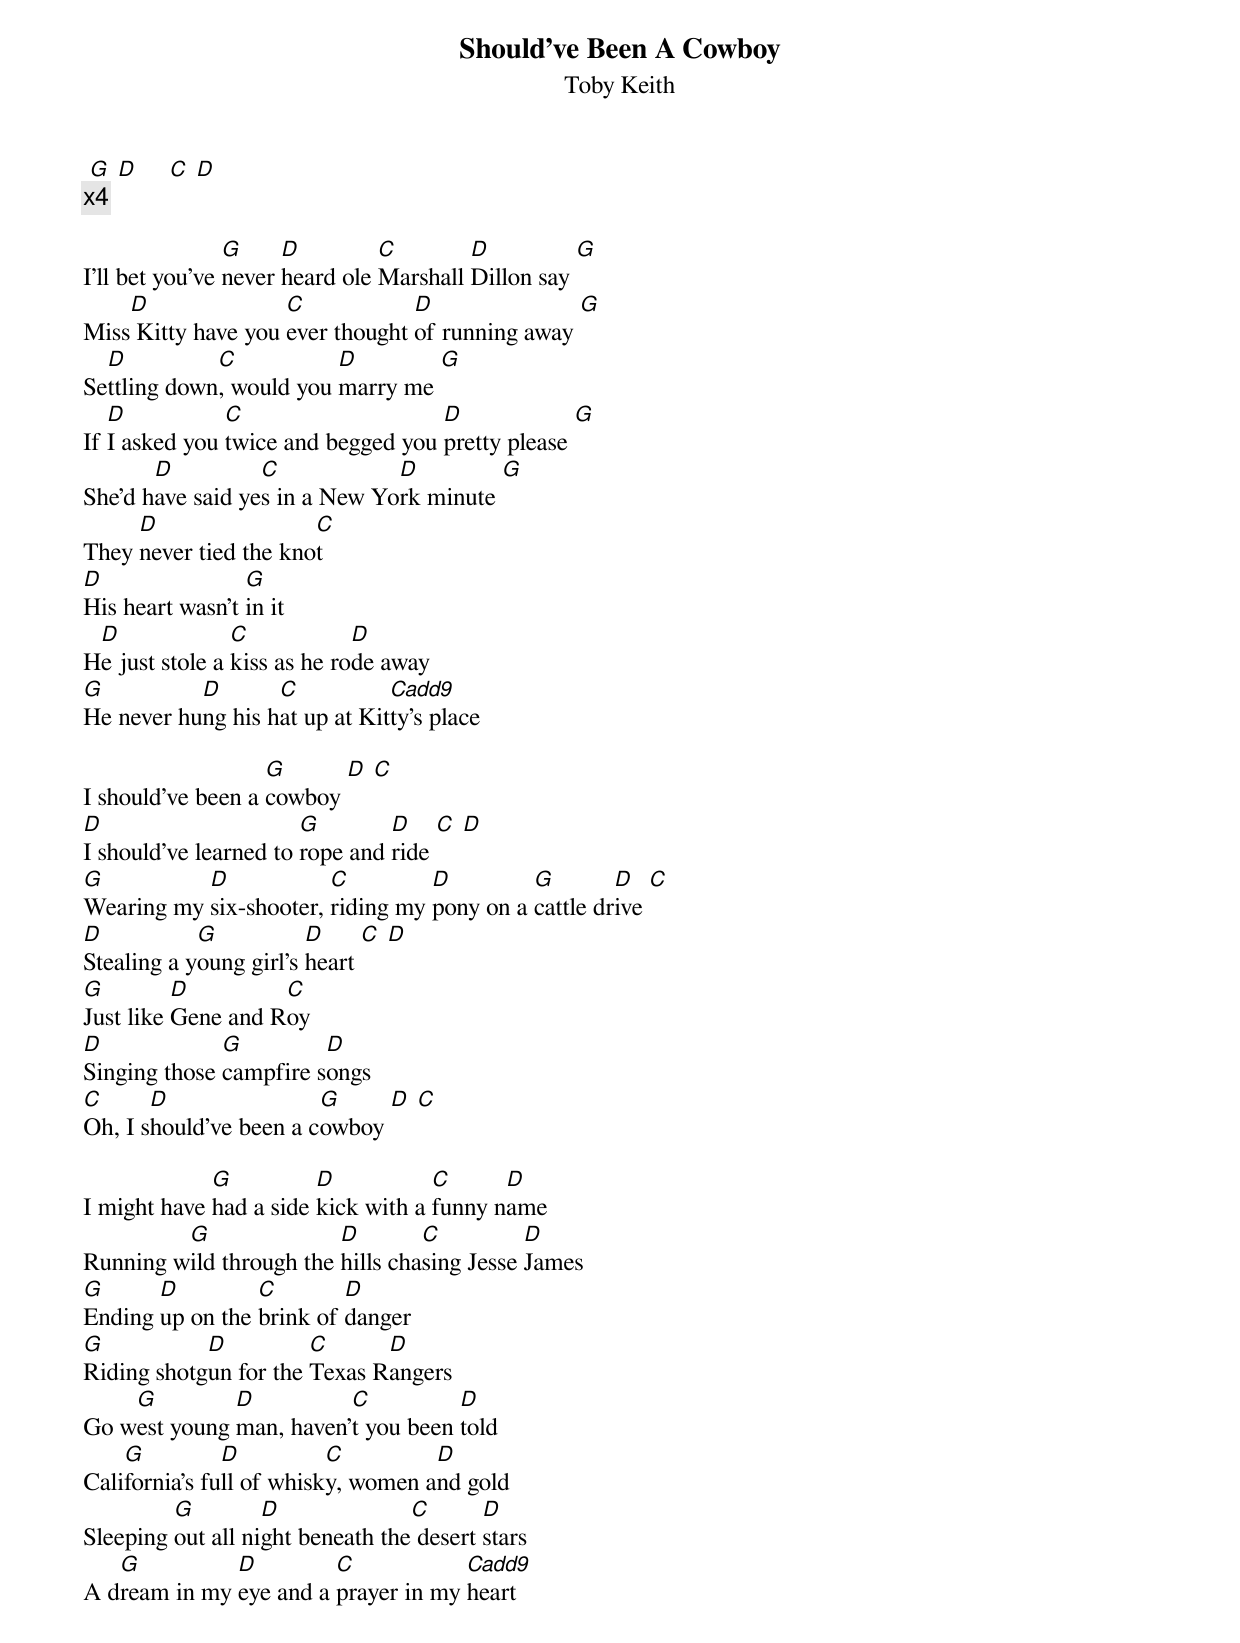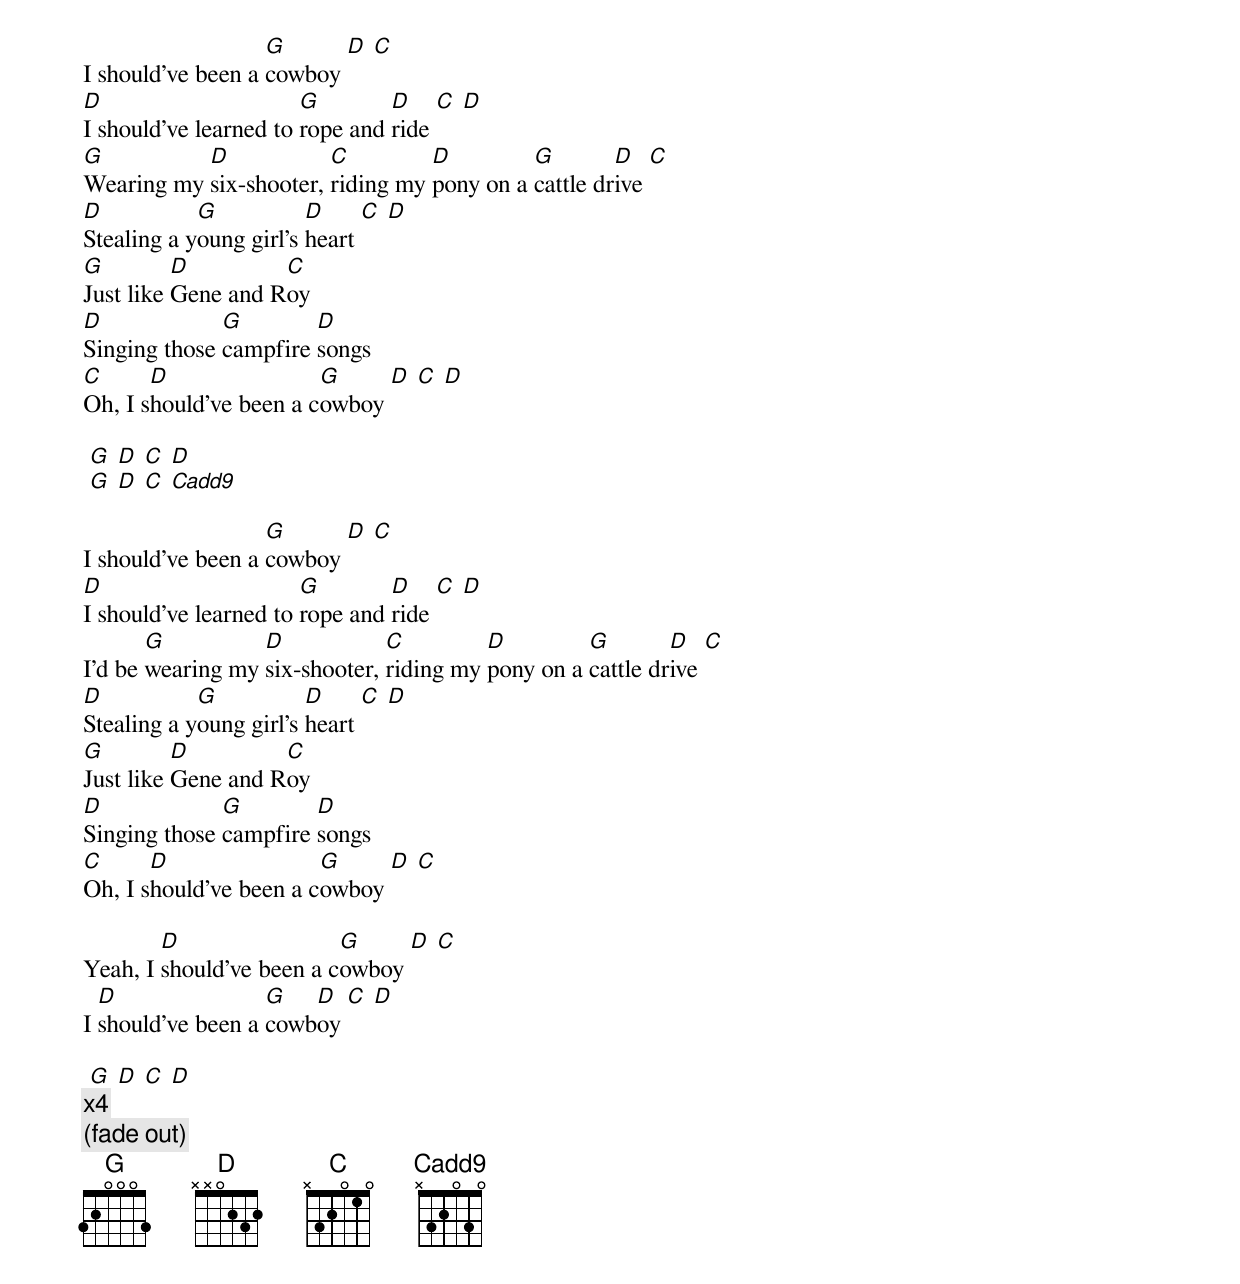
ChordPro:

{title: Should’ve Been A Cowboy}
{subtitle: Toby Keith}
 [G] [D]     [C] [D]
{c:x4}

I'll bet you've [G]never [D]heard ole [C]Marshall [D]Dillon say [G]
Miss[D] Kitty have you [C]ever thought [D]of running away [G]
Se[D]ttling down[C], would you [D]marry me [G]
If [D]I asked you [C]twice and begged you [D]pretty please [G]
She'd h[D]ave said ye[C]s in a New Yo[D]rk minute [G]
They [D]never tied the kno[C]t
[D]His heart wasn't [G]in it
H[D]e just stole a [C]kiss as he ro[D]de away
[G]He never hu[D]ng his h[C]at up at Kit[Cadd9]ty's place

I should've been a [G]cowboy [D] [C]
[D]I should've learned to [G]rope and [D]ride [C] [D]
[G]Wearing my [D]six-shooter, [C]riding my [D]pony on a [G]cattle dr[D]ive [C]
[D]Stealing a y[G]oung girl's [D]heart [C] [D]
[G]Just like [D]Gene and R[C]oy
[D]Singing those [G]campfire s[D]ongs
[C]Oh, I s[D]hould've been a c[G]owboy [D] [C]

I might have [G]had a side [D]kick with a [C]funny n[D]ame
Running w[G]ild through the [D]hills cha[C]sing Jesse [D]James
[G]Ending [D]up on the [C]brink of [D]danger
[G]Riding shotg[D]un for the [C]Texas R[D]angers
Go w[G]est young [D]man, haven'[C]t you been [D]told
Cali[G]fornia's fu[D]ll of whisk[C]y, women a[D]nd gold
Sleeping [G]out all ni[D]ght beneath the[C] desert [D]stars
A d[G]ream in my [D]eye and a [C]prayer in my [Cadd9]heart

I should've been a [G]cowboy [D] [C]
[D]I should've learned to [G]rope and [D]ride [C] [D]
[G]Wearing my [D]six-shooter, [C]riding my [D]pony on a [G]cattle dr[D]ive [C]
[D]Stealing a y[G]oung girl's [D]heart [C] [D]
[G]Just like [D]Gene and R[C]oy
[D]Singing those [G]campfire [D]songs
[C]Oh, I s[D]hould've been a c[G]owboy [D] [C] [D]

 [G] [D] [C] [D]
 [G] [D] [C] [Cadd9]

I should've been a [G]cowboy [D] [C]
[D]I should've learned to [G]rope and [D]ride [C] [D]
I'd be [G]wearing my [D]six-shooter, [C]riding my [D]pony on a [G]cattle dr[D]ive [C]
[D]Stealing a y[G]oung girl's [D]heart [C] [D]
[G]Just like [D]Gene and R[C]oy
[D]Singing those [G]campfire [D]songs
[C]Oh, I s[D]hould've been a c[G]owboy [D] [C]

Yeah, I [D]should've been a c[G]owboy [D] [C]
I [D]should've been a [G]cowb[D]oy [C] [D]

 [G] [D] [C] [D]
{c:x4}
{c:(fade out)}
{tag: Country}
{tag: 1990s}
